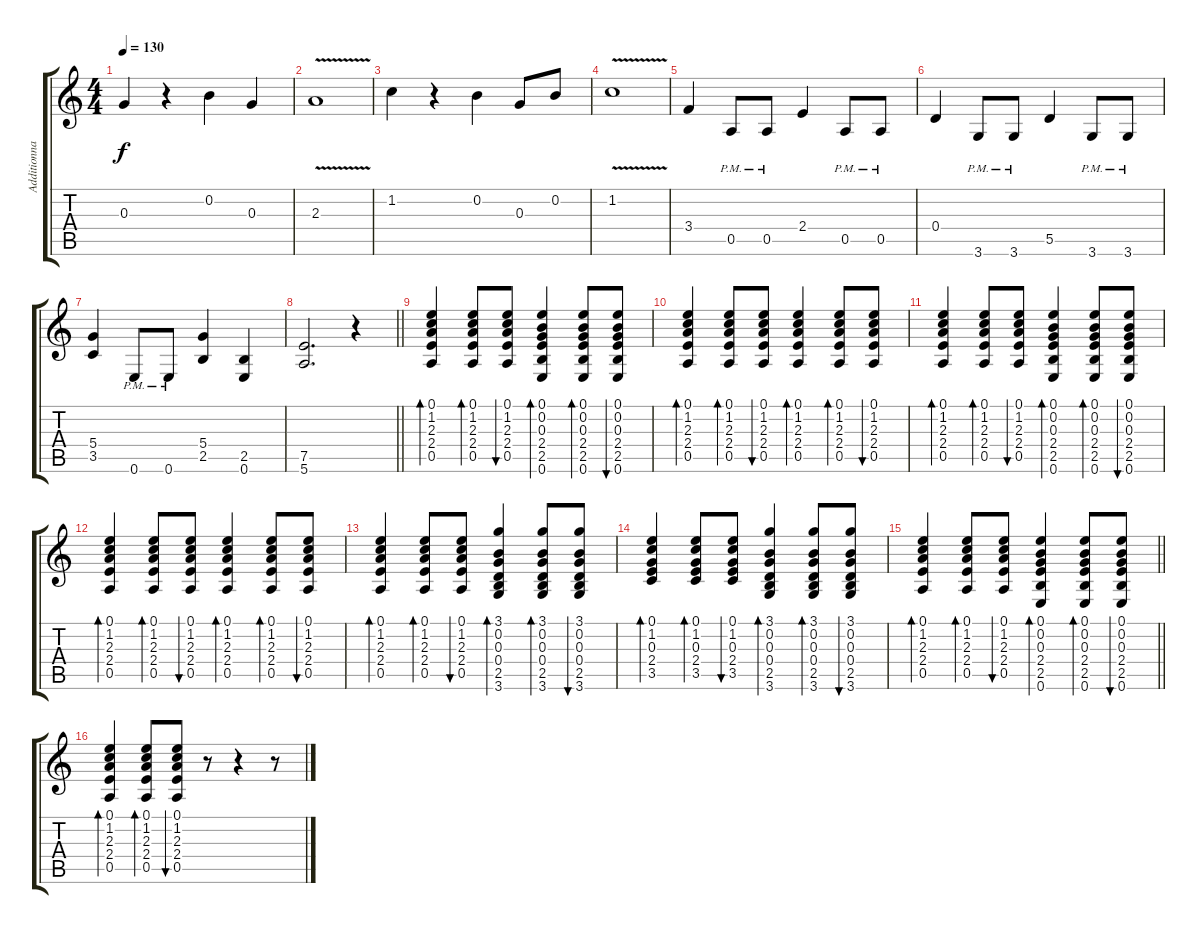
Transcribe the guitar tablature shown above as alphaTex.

\track ("Additionnal Guitar" "Additionna") {instrument acousticguitarsteel}
\staff {score tabs}
\tuning (E4 B3 G3 D3 A2 E2) {hide}
\ts (4 4)
\tempo 130
\clef g2
\ks c
0.3.4{dy f volume 7 balance 8 instrument distortionguitar} r.4 0.2.4 0.3.4 |
2.3{v}.1 |
1.2.4 r.4 0.2.4 0.3.8 0.2.8 |
1.2{v}.1 |
3.4.4 0.5{pm}.8 0.5{pm}.8 2.4.4 0.5{pm}.8 0.5{pm}.8 |
0.4.4 3.6{pm}.8 3.6{pm}.8 5.5.4 3.6{pm}.8 3.6{pm}.8 |
(5.4 3.5).4 0.6{pm}.8 0.6{pm}.8 (5.4 2.5).4 (2.5 0.6).4 |
\barLineRight lightlight
(7.5 5.6).2{d} r.4 |
(0.1 1.2 2.3 2.4 0.5).4{bd 30 balance 8 instrument acousticguitarsteel} (0.1 1.2 2.3 2.4 0.5).8{bd 30} (0.1 1.2 2.3 2.4 0.5).8{bu 30} (0.1 0.2 0.3 2.4 2.5 0.6).4{bd 30} (0.1 0.2 0.3 2.4 2.5 0.6).8{bd 30} (0.1 0.2 0.3 2.4 2.5 0.6).8{bu 30} |
(0.1 1.2 2.3 2.4 0.5).4{bd 30} (0.1 1.2 2.3 2.4 0.5).8{bd 30} (0.1 1.2 2.3 2.4 0.5).8{bu 30} (0.1 1.2 2.3 2.4 0.5).4{bd 30} (0.1 1.2 2.3 2.4 0.5).8{bd 30} (0.1 1.2 2.3 2.4 0.5).8{bu 30} |
(0.1 1.2 2.3 2.4 0.5).4{bd 30} (0.1 1.2 2.3 2.4 0.5).8{bd 30} (0.1 1.2 2.3 2.4 0.5).8{bu 30} (0.1 0.2 0.3 2.4 2.5 0.6).4{bd 30} (0.1 0.2 0.3 2.4 2.5 0.6).8{bd 30} (0.1 0.2 0.3 2.4 2.5 0.6).8{bu 30} |
(0.1 1.2 2.3 2.4 0.5).4{bd 30} (0.1 1.2 2.3 2.4 0.5).8{bd 30} (0.1 1.2 2.3 2.4 0.5).8{bu 30} (0.1 1.2 2.3 2.4 0.5).4{bd 30} (0.1 1.2 2.3 2.4 0.5).8{bd 30} (0.1 1.2 2.3 2.4 0.5).8{bu 30} |
(0.1 1.2 2.3 2.4 0.5).4{bd 30} (0.1 1.2 2.3 2.4 0.5).8{bd 30} (0.1 1.2 2.3 2.4 0.5).8{bu 30} (3.1 0.2 0.3 0.4 2.5 3.6).4{bd 30} (3.1 0.2 0.3 0.4 2.5 3.6).8{bd 30} (3.1 0.2 0.3 0.4 2.5 3.6).8{bu 30} |
(0.1 1.2 0.3 2.4 3.5).4{bd 30} (0.1 1.2 0.3 2.4 3.5).8{bd 30} (0.1 1.2 0.3 2.4 3.5).8{bu 30} (3.1 0.2 0.3 0.4 2.5 3.6).4{bd 30} (3.1 0.2 0.3 0.4 2.5 3.6).8{bd 30} (3.1 0.2 0.3 0.4 2.5 3.6).8{bu 30} |
\barLineRight lightlight
(0.1 1.2 2.3 2.4 0.5).4{bd 30} (0.1 1.2 2.3 2.4 0.5).8{bd 30} (0.1 1.2 2.3 2.4 0.5).8{bu 30} (0.1 0.2 0.3 2.4 2.5 0.6).4{bd 30} (0.1 0.2 0.3 2.4 2.5 0.6).8{bd 30} (0.1 0.2 0.3 2.4 2.5 0.6).8{bu 30} |
(0.1 1.2 2.3 2.4 0.5).4{bd 30} (0.1 1.2 2.3 2.4 0.5).8{bd 30} (0.1 1.2 2.3 2.4 0.5).8{bu 30} r.8 r.4 r.8
